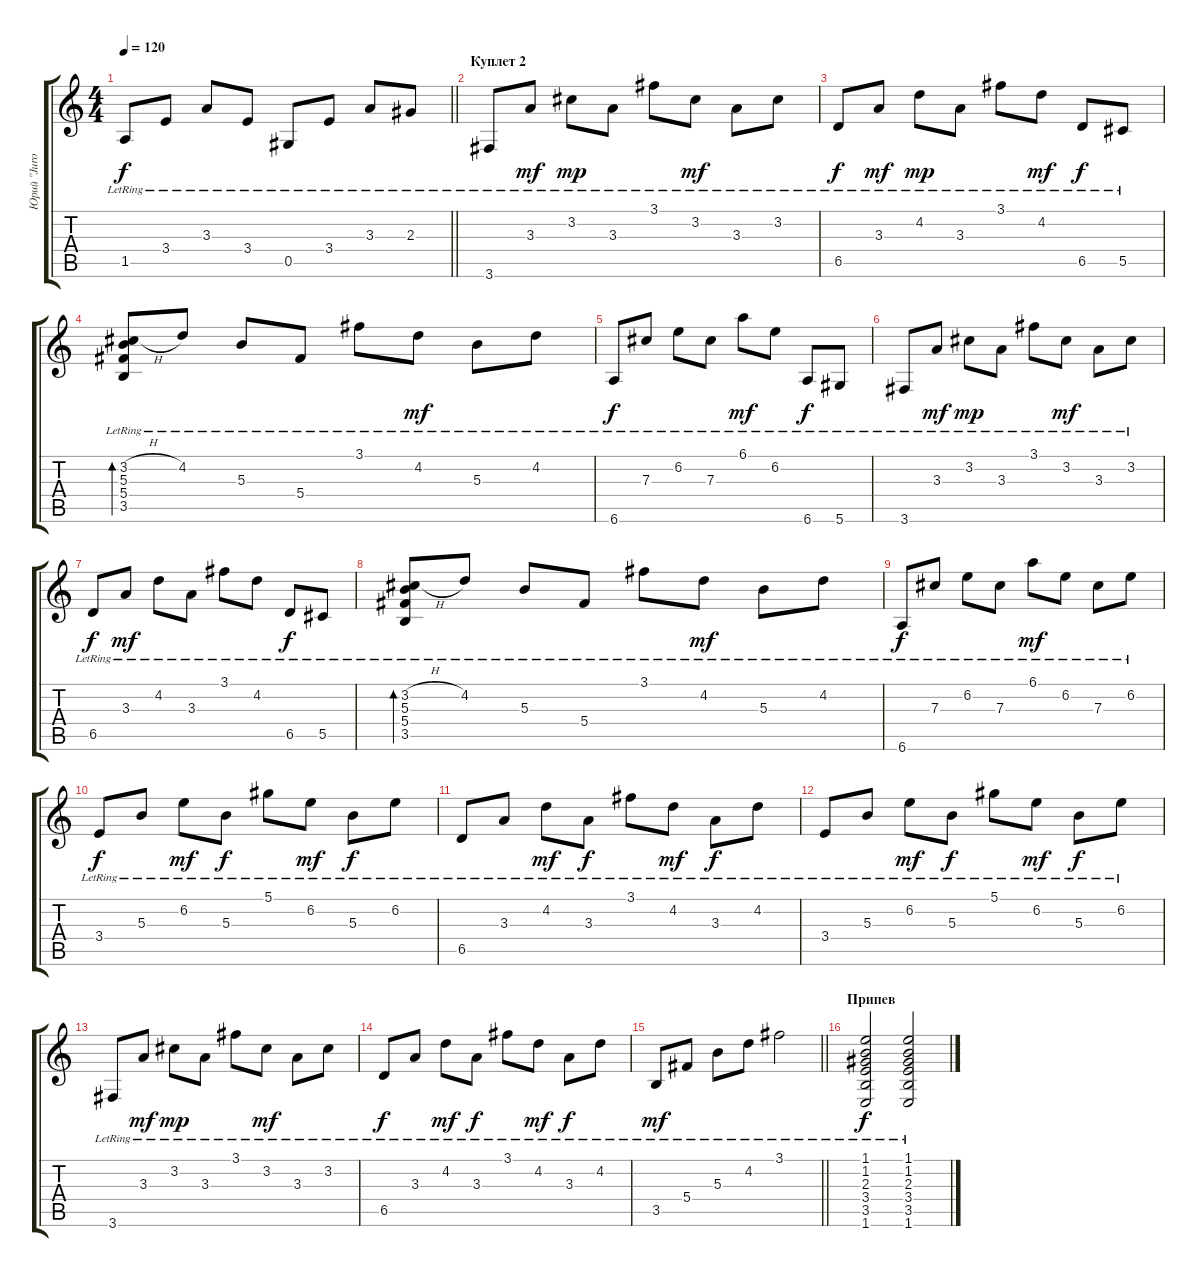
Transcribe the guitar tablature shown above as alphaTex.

\track ("Юрий \"Juron\" Мелисов       (Гитара)" "Юрий \"Juro") {instrument acousticguitarsteel}
\staff {score tabs}
\tuning (Eb4 Bb3 Gb3 Db3 Ab2 Eb2) {hide}
\ts (4 4)
\tempo 120
\clef g2
\barLineRight lightlight
\ks c
1.5{lr}.8{dy f} 3.4{lr}.8 3.3{lr}.8 3.4{lr}.8 0.5{lr}.8 3.4{lr}.8 3.3{lr}.8 2.3{lr}.8 |
\section ("" "Куплет 2")
3.6{lr}.8 3.3{lr}.8{dy mf} 3.2{lr}.8{dy mp} 3.3{lr}.8 3.1{lr}.8 3.2{lr}.8{dy mf} 3.3{lr}.8 3.2{lr}.8 |
6.5{lr}.8{dy f} 3.3{lr}.8{dy mf} 4.2{lr}.8{dy mp} 3.3{lr}.8 3.1{lr}.8 4.2{lr}.8{dy mf} 6.5{lr}.8{dy f} 5.5{lr}.8 |
(3.2{h lr} 5.3{lr} 5.4{lr} 3.5{lr}).8{bd 60} 4.2{lr}.8 5.3{lr}.8 5.4{lr}.8 3.1{lr}.8 4.2{lr}.8{dy mf} 5.3{lr}.8 4.2{lr}.8 |
6.6{lr}.8{dy f} 7.3{lr}.8 6.2{lr}.8 7.3{lr}.8 6.1{lr}.8{dy mf} 6.2{lr}.8 6.6{lr}.8{dy f} 5.6{lr}.8 |
3.6{lr}.8 3.3{lr}.8{dy mf} 3.2{lr}.8{dy mp} 3.3{lr}.8 3.1{lr}.8 3.2{lr}.8{dy mf} 3.3{lr}.8 3.2{lr}.8 |
6.5{lr}.8{dy f} 3.3{lr}.8{dy mf} 4.2{lr}.8 3.3{lr}.8 3.1{lr}.8 4.2{lr}.8 6.5{lr}.8{dy f} 5.5{lr}.8 |
(3.2{h lr} 5.3{lr} 5.4{lr} 3.5{lr}).8{bd 60} 4.2{lr}.8 5.3{lr}.8 5.4{lr}.8 3.1{lr}.8 4.2{lr}.8{dy mf} 5.3{lr}.8 4.2{lr}.8 |
6.6{lr}.8{dy f} 7.3{lr}.8 6.2{lr}.8 7.3{lr}.8 6.1{lr}.8{dy mf} 6.2{lr}.8 7.3{lr}.8 6.2{lr}.8 |
3.4{lr}.8{dy f} 5.3{lr}.8 6.2{lr}.8{dy mf} 5.3{lr}.8{dy f} 5.1{lr}.8 6.2{lr}.8{dy mf} 5.3{lr}.8{dy f} 6.2{lr}.8 |
6.5{lr}.8 3.3{lr}.8 4.2{lr}.8{dy mf} 3.3{lr}.8{dy f} 3.1{lr}.8 4.2{lr}.8{dy mf} 3.3{lr}.8{dy f} 4.2{lr}.8 |
3.4{lr}.8 5.3{lr}.8 6.2{lr}.8{dy mf} 5.3{lr}.8{dy f} 5.1{lr}.8 6.2{lr}.8{dy mf} 5.3{lr}.8{dy f} 6.2{lr}.8 |
3.6{lr}.8 3.3{lr}.8{dy mf} 3.2{lr}.8{dy mp} 3.3{lr}.8 3.1{lr}.8 3.2{lr}.8{dy mf} 3.3{lr}.8 3.2{lr}.8 |
6.5{lr}.8{dy f} 3.3{lr}.8 4.2{lr}.8{dy mf} 3.3{lr}.8{dy f} 3.1{lr}.8 4.2{lr}.8{dy mf} 3.3{lr}.8{dy f} 4.2{lr}.8 |
\barLineRight lightlight
3.5{lr}.8{dy mf} 5.4{lr}.8 5.3{lr}.8 4.2{lr}.8 3.1{lr}.2 |
\section ("" "Припев")
(1.1{lr} 1.2{lr} 2.3{lr} 3.4{lr} 3.5{lr} 1.6{lr}).2{dy f} (1.1{lr} 1.2{lr} 2.3{lr} 3.4{lr} 3.5{lr} 1.6{lr}).2
